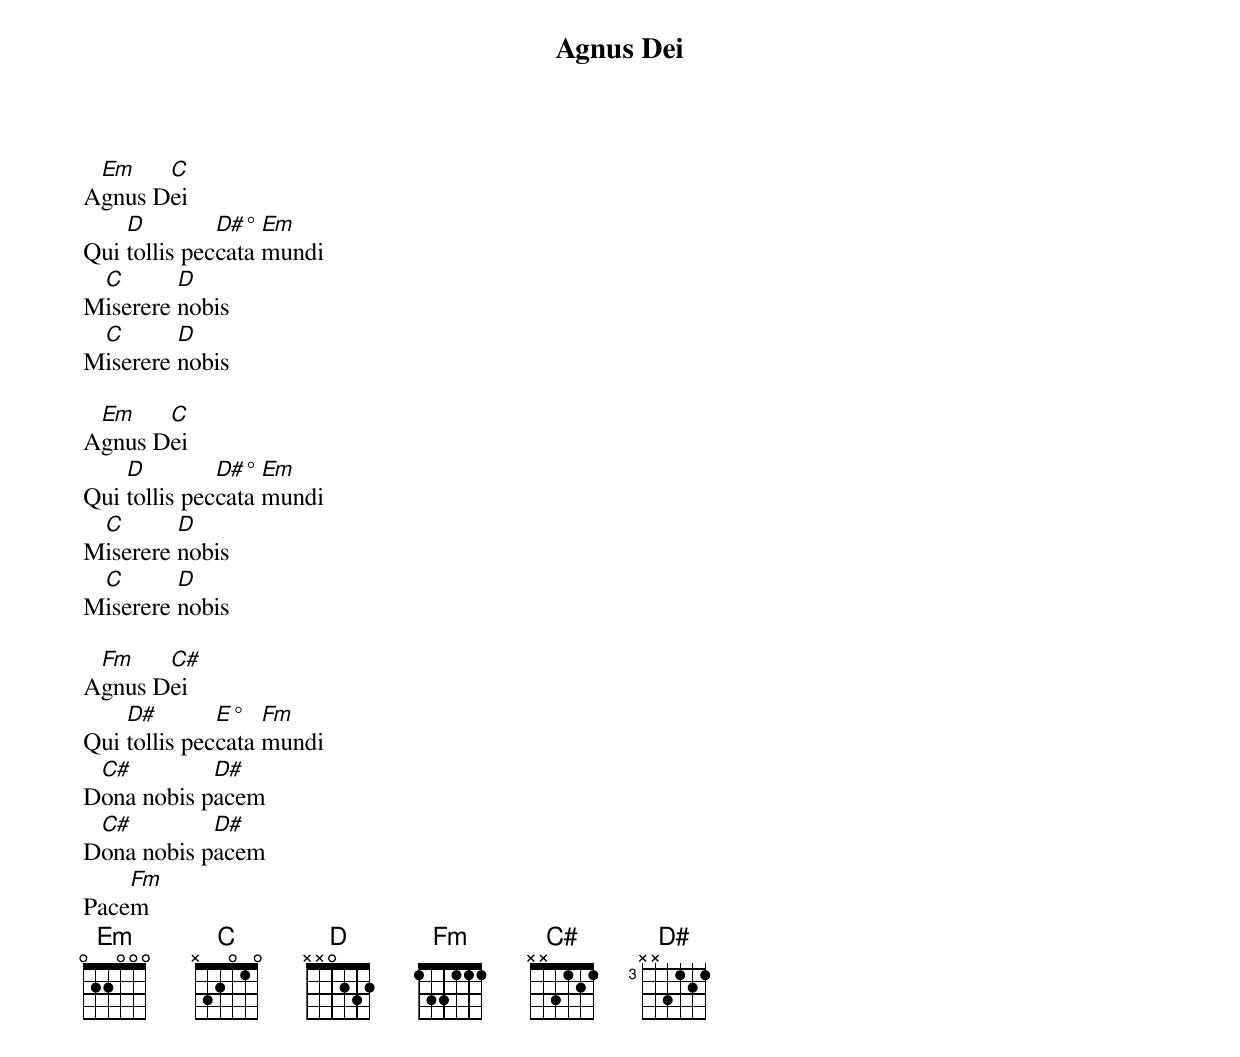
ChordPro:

{title: Agnus Dei}
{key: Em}
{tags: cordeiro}

A[Em]gnus D[C]ei
Qui [D]tollis pec[D#°]cata [Em]mundi
M[C]iserere [D]nobis
M[C]iserere [D]nobis

A[Em]gnus D[C]ei
Qui [D]tollis pec[D#°]cata [Em]mundi
M[C]iserere [D]nobis
M[C]iserere [D]nobis

A[Fm]gnus D[C#]ei
Qui [D#]tollis pec[E°]cata [Fm]mundi
D[C#]ona nobis p[D#]acem
D[C#]ona nobis p[D#]acem
Pace[Fm]m
